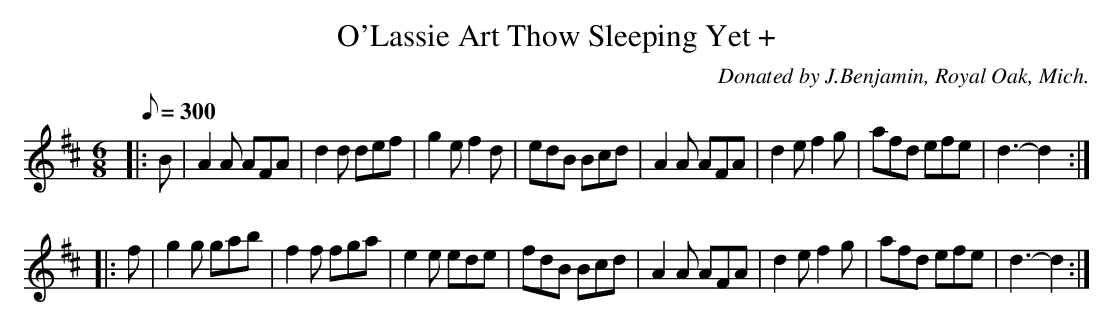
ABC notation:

X:1
T:O'Lassie Art Thow Sleeping Yet +
C:Donated by J.Benjamin, Royal Oak, Mich.
M:6/8
L:1/8
Q:1/8=300
K:D
|: B|A2 A AFA|d2d def|g2 e f2 d|edB Bcd|A2 A AFA|d2 e f2 g|afd efe|d3 -d2 :|
|: f|g2 g gab|f2 f fga|e2 e ede|fdB Bcd|A2 A AFA|d2 e f2 g|afd efe|d3 -d2 :|
